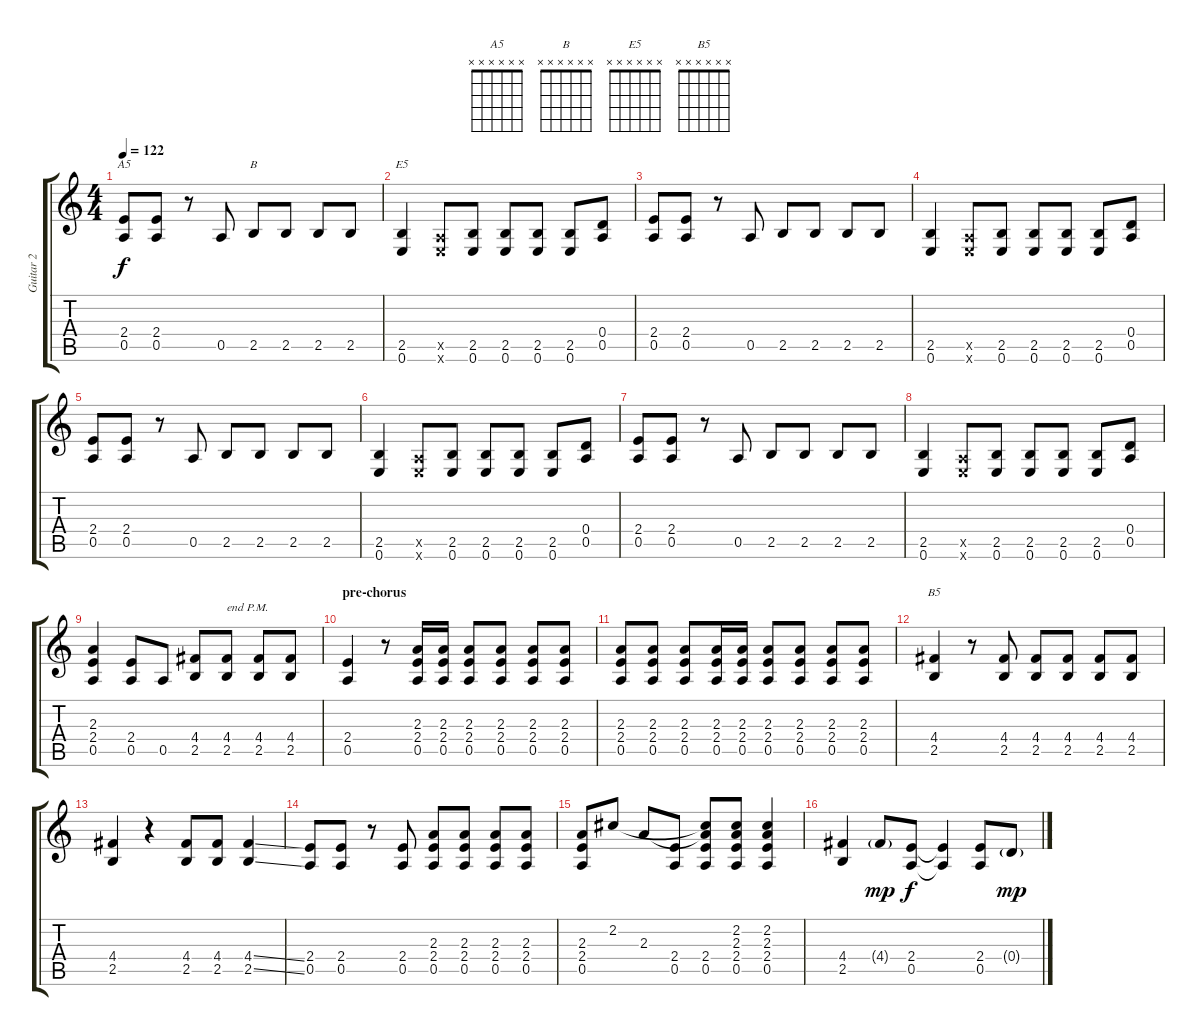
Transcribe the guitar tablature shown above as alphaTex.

\track ("Guitar 2" "Guitar 2") {instrument distortionguitar}
\staff {score tabs}
\tuning (E4 B3 G3 D3 A2 E2) {hide}
\chord ("A5" x x x x x x) {firstfret 0}
\chord ("B" x x x x x x) {firstfret 0}
\chord ("E5" x x x x x x) {firstfret 0}
\chord ("B5" x x x x x x) {firstfret 0}
\ts (4 4)
\tempo 122
\clef g2
\ks c
(2.4 0.5).8{ch "A5" dy f} (2.4 0.5).8 r.8 0.5.8 2.5.8{ch "B"} 2.5.8 2.5.8 2.5.8 |
(2.5 0.6).4{ch "E5"} (0.5{x} 0.6{x}).8 (2.5 0.6).8 (2.5 0.6).8 (2.5 0.6).8 (2.5 0.6).8 (0.4 0.5).8 |
(2.4 0.5).8 (2.4 0.5).8 r.8 0.5.8 2.5.8 2.5.8 2.5.8 2.5.8 |
(2.5 0.6).4 (0.5{x} 0.6{x}).8 (2.5 0.6).8 (2.5 0.6).8 (2.5 0.6).8 (2.5 0.6).8 (0.4 0.5).8 |
(2.4 0.5).8 (2.4 0.5).8 r.8 0.5.8 2.5.8 2.5.8 2.5.8 2.5.8 |
(2.5 0.6).4 (0.5{x} 0.6{x}).8 (2.5 0.6).8 (2.5 0.6).8 (2.5 0.6).8 (2.5 0.6).8 (0.4 0.5).8 |
(2.4 0.5).8 (2.4 0.5).8 r.8 0.5.8 2.5.8 2.5.8 2.5.8 2.5.8 |
(2.5 0.6).4 (0.5{x} 0.6{x}).8 (2.5 0.6).8 (2.5 0.6).8 (2.5 0.6).8 (2.5 0.6).8 (0.4 0.5).8 |
(2.3 2.4 0.5).4 (2.4 0.5).8 0.5.8 (4.4 2.5).8 (4.4 2.5).8{txt "end P.M."} (4.4 2.5).8 (4.4 2.5).8 |
\section ("" "pre-chorus")
(2.4 0.5).4{instrument distortionguitar} r.8 (2.3 2.4 0.5).16 (2.3 2.4 0.5).16 (2.3 2.4 0.5).8 (2.3 2.4 0.5).8 (2.3 2.4 0.5).8 (2.3 2.4 0.5).8 |
(2.3 2.4 0.5).8 (2.3 2.4 0.5).8 (2.3 2.4 0.5).8 (2.3 2.4 0.5).16 (2.3 2.4 0.5).16 (2.3 2.4 0.5).8 (2.3 2.4 0.5).8 (2.3 2.4 0.5).8 (2.3 2.4 0.5).8 |
(4.4 2.5).4{ch "B5"} r.8 (4.4 2.5).8 (4.4 2.5).8 (4.4 2.5).8 (4.4 2.5).8 (4.4 2.5).8 |
(4.4 2.5).4 r.4 (4.4 2.5).8 (4.4 2.5).8 (4.4{ss} 2.5{ss}).4 |
(2.4 0.5).8 (2.4 0.5).8 r.8 (2.4 0.5).8 (2.3 2.4 0.5).8 (2.3 2.4 0.5).8 (2.3 2.4 0.5).8 (2.3 2.4 0.5).8 |
(2.3 2.4 0.5).8 2.2.8 2.3.8 (2.4 0.5).8 (2.2{t} 2.3{t} 2.4 0.5).8 (2.2 2.3 2.4 0.5).8 (2.2 2.3 2.4 0.5).4 |
(4.4 2.5).4 4.4{g}.8{dy mp} (2.4 0.5).8{dy f} (2.4{t} 0.5{t}).4 (2.4 0.5).8 0.4{g}.8{dy mp}
